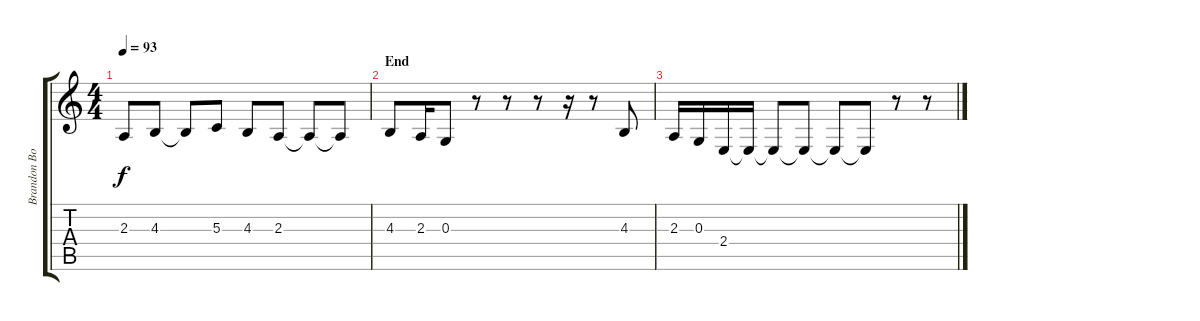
\track ("Brandon Boyd" "Brandon Bo") {instrument synthbrass1}
\staff {score tabs}
\tuning (E4 B3 G3 D3 A2 E2) {hide}
\ts (4 4)
\tempo 93
\clef g2
\ks c
2.3{t}.8{dy f} 4.3.8 4.3{t}.8 5.3.8 4.3.8 2.3.8 2.3{t}.8 2.3{t}.8 |
\section ("" "End")
4.3.8 2.3.16 0.3.8 r.8 r.8 r.8 r.16 r.8 4.3.8 |
2.3.16 0.3.16 2.4.16 2.4{t}.16 2.4{t}.8 2.4{t}.8 2.4{t}.8 2.4{t}.8 r.8 r.8
